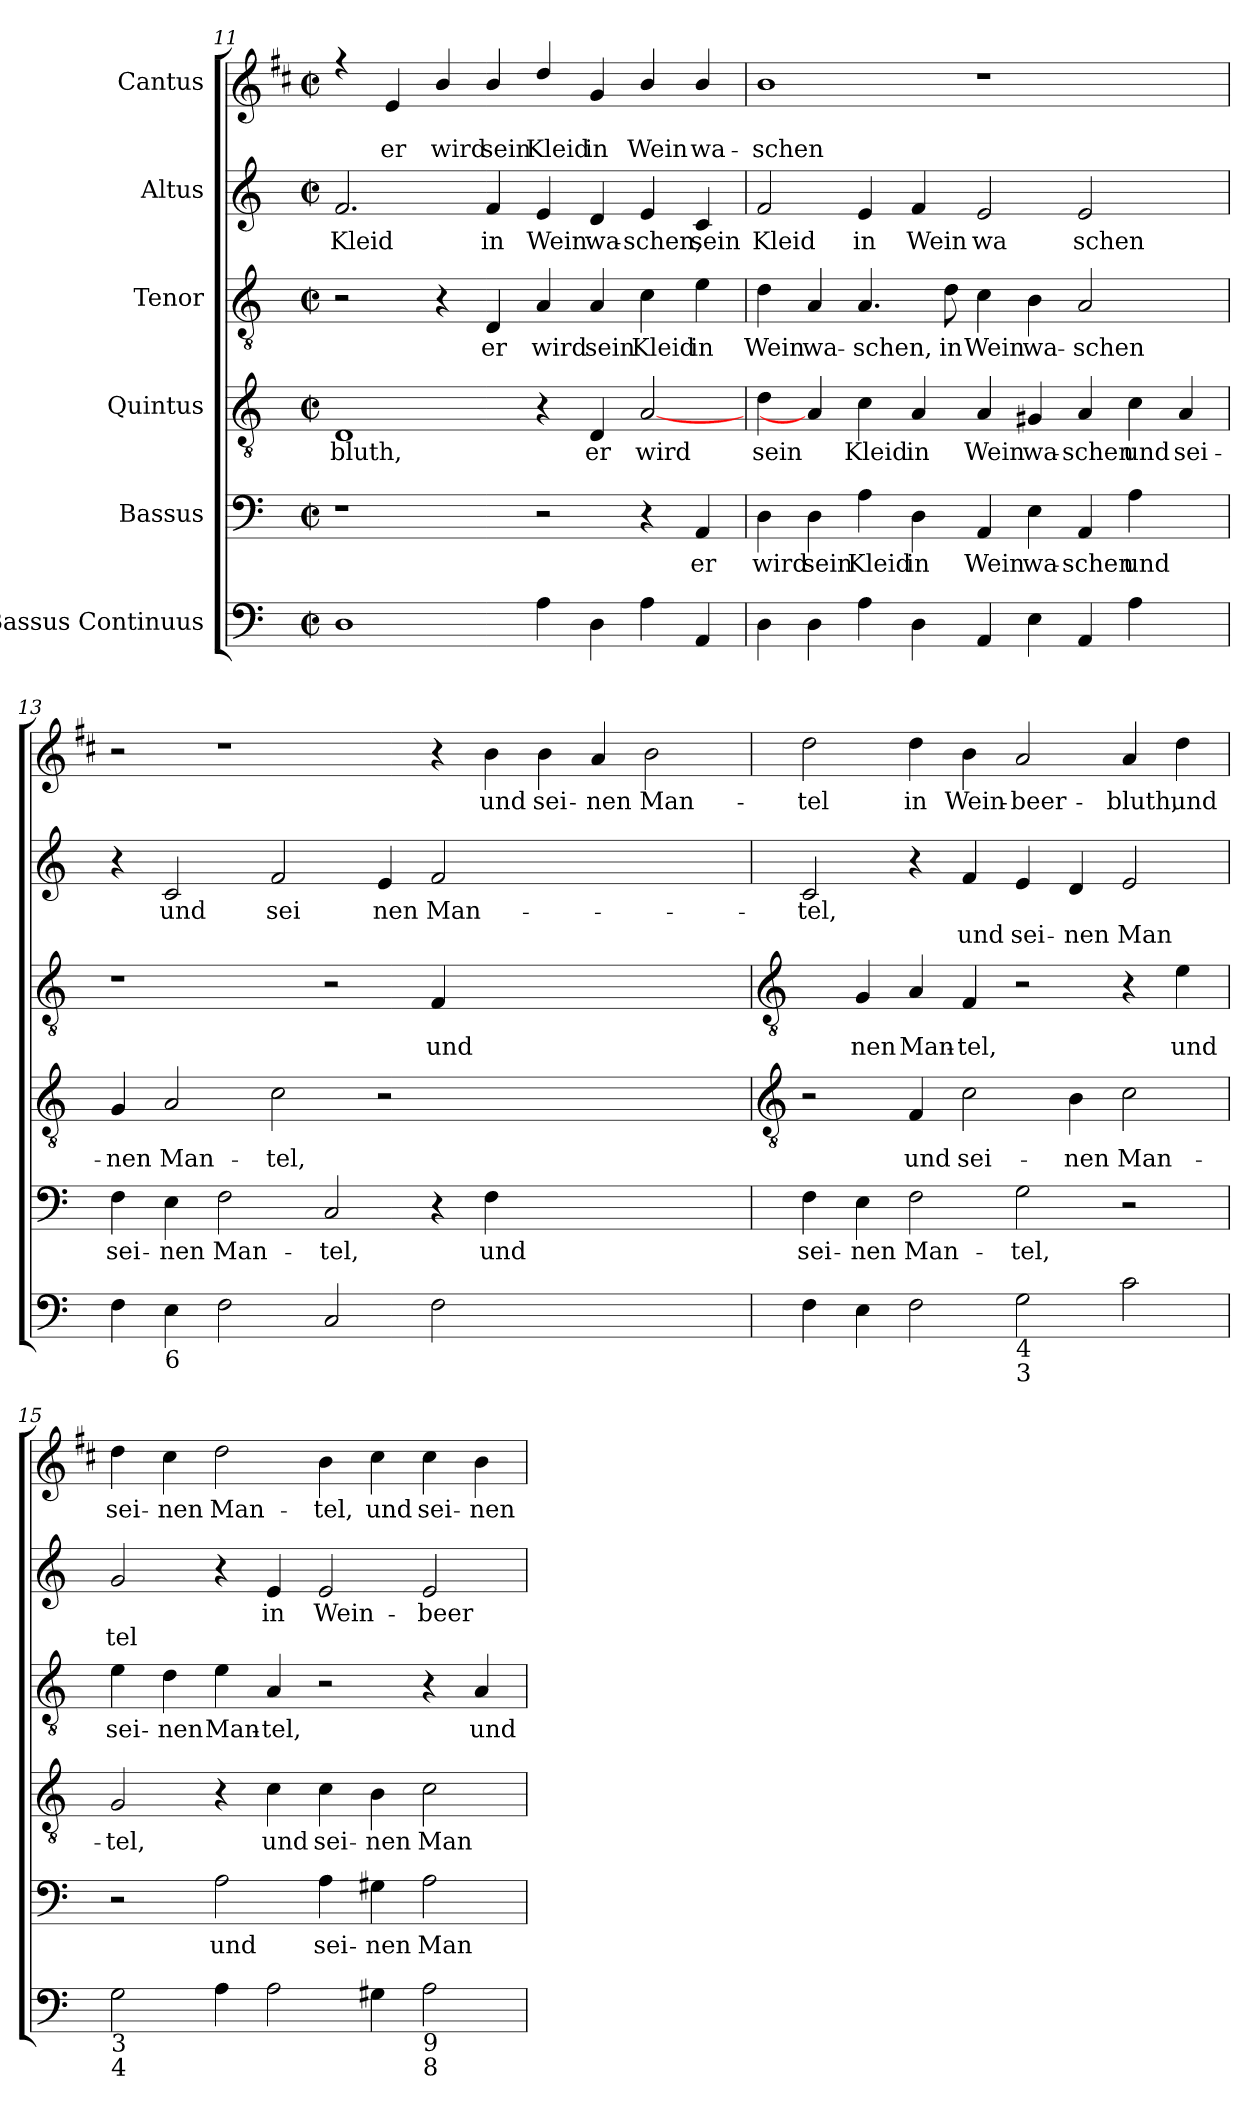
**kern	**kern	**text	**kern	**text	**kern	**text	**kern	**text	**text	**kern	**text
*part6	*part5	*part5	*part4	*part4	*part3	*part3	*part2	*part2	*part2	*part1	*part1
*staff6	*staff5	*staff5	*staff4	*staff4	*staff3	*staff3	*staff2	*staff2	*staff2	*staff1	*staff1
*I"Bassus Continuus	*I"Bassus	*	*I"Quintus	*	*I"Tenor	*	*I"Altus	*	*	*I"Cantus	*
!!LO:LB:g=z
*clefF4	*clefF4	*	*clefGv2	*	*clefGv2	*	*clefG2	*	*	*clefG2	*
*	*	*	*	*	*	*	*	*	*	*ITrd1c2	*
*k[]	*k[]	*	*k[]	*	*k[]	*	*k[]	*	*	*k[]	*
*C:	*C:	*	*C:	*	*C:	*	*C:	*	*	*C:	*
*M4/2	*M4/2	*	*M4/2	*	*M4/2	*	*M4/2	*	*	*M4/2	*
*met(c|)	*met(c|)	*	*met(c|)	*	*met(c|)	*	*met(c|)	*	*	*met(c|)	*
=11	=11	=11	=11	=11	=11	=11	=11	=11	=11	=11	=11
!	!	!	!	!LO:LY:b	!	!	!	!LO:LY:b	!	!	!
*	*	*	*	*	*	*	*	*	*	*^	*
1D	1r	.	1D	-bluth,	2r	.	2.f	Kleid	.	4r	0ryy	.
!	!	!	!	!	!	!	!	!	!	!	!	!LO:LY:b
.	.	.	.	.	.	.	.	.	.	4d	.	er
!	!	!	!	!	!	!	!	!	!	!	!	!LO:LY:b
.	.	.	.	.	4r	.	.	.	.	4a	.	wird
!	!	!	!	!	!	!LO:LY:b	!	!LO:LY:b	!	!	!	!LO:LY:b
.	.	.	.	.	4D	er	4f	in	.	4a	.	sein
!	!	!	!	!	!	!LO:LY:b	!	!LO:LY:b	!	!	!	!LO:LY:b
4A	2r	.	4r	.	4A	wird	4e	Wein	.	4cc	.	Kleid
!	!	!	!	!LO:LY:b	!	!LO:LY:b	!	!LO:LY:b	!	!	!	!LO:LY:b
4D	.	.	4D	er	4A	sein	4d	wa-	.	4f	.	in
!	!	!	!	!LO:LY:b	!	!LO:LY:b	!	!LO:LY:b	!	!	!	!LO:LY:b
4A	4r	.	[2A	wird	4c	Kleid	4e	-schen,	.	4a	.	Wein
!	!	!LO:LY:b	!	!	!	!LO:LY:b	!	!LO:LY:b	!	!	!	!LO:LY:b
4AA	4AA	er	.	.	4e	in	4c	sein	.	4a	.	wa-
=12	=12	=12	=12	=12	=12	=12	=12	=12	=12	=12	=12	=12
!	!	!LO:LY:b	!	!LO:LY:b	!	!LO:LY:b	!	!LO:LY:b	!	!	!	!LO:LY:b
4D	4D	wird	4d	sein	4d	Wein	2f	Kleid	.	1a	0ryy	-schen
!	!	!LO:LY:b	!	!	!	!LO:LY:b	!	!	!	!	!	!
4D	4D	sein	4A]	.	4A	wa-	.	.	.	.	.	.
!	!	!LO:LY:b	!	!LO:LY:b	!	!LO:LY:b	!	!LO:LY:b	!	!	!	!
4A	4A	Kleid	4c	Kleid	4.A	-schen,	4e	in	.	.	.	.
!	!	!LO:LY:b	!	!LO:LY:b	!	!	!	!LO:LY:b	!	!	!	!
4D	4D	in	4A	in	.	.	4f	Wein	.	.	.	.
!	!	!	!	!	!	!LO:LY:b	!	!	!	!	!	!
.	.	.	.	.	8d	in	.	.	.	.	.	.
!	!	!LO:LY:b	!	!LO:LY:b	!	!LO:LY:b	!	!LO:LY:b	!	!	!	!
4AA	4AA	Wein	4A	Wein	4c	Wein	2e	wa	.	1r	.	.
!	!	!LO:LY:b	!	!LO:LY:b	!	!LO:LY:b	!	!	!	!	!	!
4E	4E	wa-	4G#X	wa-	4B	wa-	.	.	.	.	.	.
!	!	!LO:LY:b	!	!LO:LY:b	!	!LO:LY:b	!	!LO:LY:b	!	!	!	!
4AA	4AA	-schen	4A	-schen	2A	-schen	2e	schen	.	.	.	.
!	!	!LO:LY:b	!	!LO:LY:b	!	!	!	!	!	!	!	!
4A	4A	und	4c	und	.	.	.	.	.	.	.	.
!	!	!	!	!LO:LY:b	!	!	!	!	!	!	!	!
4ryy	4ryy	.	4A	sei-	4ryy	.	4ryy	.	.	4ryy	4ryy	.
=13	=13	=13	=13	=13	=13	=13	=13	=13	=13	=13	=13	=13
!	!	!LO:LY:b	!	!LO:LY:b	!	!	!	!	!	!	!	!
4F	4F	sei-	4G	-nen	1r	.	4r	.	.	2r	0ryy	.
!LO:TX:b:t=6	!	!	!	!	!	!	!	!	!	!	!	!
!	!	!LO:LY:b	!	!LO:LY:b	!	!	!	!LO:LY:b	!	!	!	!
4E	4E	-nen	2A	Man-	.	.	2c	und	.	.	.	.
!	!	!LO:LY:b	!	!	!	!	!	!	!	!	!	!
2F	2F	Man-	.	.	.	.	.	.	.	1r	.	.
!	!	!	!	!LO:LY:b	!	!	!	!LO:LY:b	!	!	!	!
.	.	.	2c	-tel,	.	.	2f	sei	.	.	.	.
!	!	!LO:LY:b	!	!	!	!	!	!	!	!	!	!
2C	2C	-tel,	.	.	2r	.	.	.	.	.	.	.
!	!	!	!	!	!	!	!	!LO:LY:b	!	!	!	!
.	.	.	2r	.	.	.	4e	nen	.	.	.	.
!	!	!	!	!	!	!LO:LY:b	!	!LO:LY:b	!	!	!	!
2F	4r	.	.	.	4F	und	2f	Man-	.	4r	.	.
!	!	!LO:LY:b	!	!	!	!LO:LY:b	!	!	!	!	!	!LO:LY:b
.	4F	und	1ryy	.	[4Ayy	sei-	.	.	.	4a	.	und
!	!	!	!	!	!	!	!	!	!	!	!	!LO:LY:b
1ryy	1ryy	.	.	.	1ryy	.	1ryy	.	.	4a	1ryy	sei-
!	!	!	!	!	!	!	!	!	!	!	!	!LO:LY:b
.	.	.	.	.	.	.	.	.	.	4g	.	-nen
!	!	!	!	!	!	!	!	!	!	!	!	!LO:LY:b
.	.	.	.	.	.	.	.	.	.	2a	.	Man-
.	.	.	4ryy	.	.	.	.	.	.	.	.	.
*	*	*	*	*	*	*	*	*	*	*v	*v	*
!!LO:LB:g=z
=14	=14	=14	=14	=14	=14	=14	=14	=14	=14	=14	=14
*	*	*	*clefGv2	*	*clefGv2	*	*	*	*	*	*
!	!	!LO:LY:b	!	!	!	!	!	!LO:LY:b	!	!	!LO:LY:b
4F	4F	sei-	2r	.	4Ayy]	.	2c	-tel,	.	2cc	-tel
!	!	!LO:LY:b	!	!	!	!LO:LY:b	!	!	!	!	!
4E	4E	-nen	.	.	4G	-nen	.	.	.	.	.
!	!	!LO:LY:b	!	!LO:LY:b	!	!LO:LY:b	!	!	!	!	!LO:LY:b
2F	2F	Man-	4F	und	4A	Man-	4r	.	.	4cc	in
!	!	!	!	!LO:LY:b	!	!LO:LY:b	!	!	!LO:LY:b	!	!LO:LY:b
.	.	.	2c	sei-	4F	-tel,	4f	.	und	4a	Wein-
!LO:TX:b:t=4	!	!	!	!	!	!	!	!	!	!	!
!LO:TX:b:t=3	!	!	!	!	!	!	!	!	!	!	!
!	!	!LO:LY:b	!	!	!	!	!	!	!LO:LY:b	!	!LO:LY:b
2G	2G	-tel,	.	.	2r	.	4e	.	sei-	2g	-beer-
!	!	!	!	!LO:LY:b	!	!	!	!	!LO:LY:b	!	!
.	.	.	4B	-nen	.	.	4d	.	-nen	.	.
!	!	!	!	!LO:LY:b	!	!	!	!	!LO:LY:b	!	!LO:LY:b
2c	2r	.	2c	Man-	4r	.	2e	.	Man	4g	-bluth,
!	!	!	!	!	!	!LO:LY:b	!	!	!	!	!LO:LY:b
.	.	.	.	.	4e	und	.	.	.	4cc	und
=15	=15	=15	=15	=15	=15	=15	=15	=15	=15	=15	=15
!LO:TX:b:t=3	!	!	!	!	!	!	!	!	!	!	!
!LO:TX:b:t=4	!	!	!	!	!	!	!	!	!	!	!
!	!	!	!	!LO:LY:b	!	!LO:LY:b	!	!	!LO:LY:b	!	!LO:LY:b
2G	2r	.	2G	-tel,	4e	sei-	2g	.	tel	4cc	sei-
!	!	!	!	!	!	!LO:LY:b	!	!	!	!	!LO:LY:b
.	.	.	.	.	4d	-nen	.	.	.	4b	-nen
!	!	!LO:LY:b	!	!	!	!LO:LY:b	!	!	!	!	!LO:LY:b
4A	2A	und	4r	.	4e	Man-	4r	.	.	2cc	Man-
!	!	!	!	!LO:LY:b	!	!LO:LY:b	!	!LO:LY:b	!	!	!
2A	.	.	4c	und	4A	-tel,	4e	in	.	.	.
!	!	!LO:LY:b	!	!LO:LY:b	!	!	!	!LO:LY:b	!	!	!LO:LY:b
.	4A	sei-	4c	sei-	2r	.	2e	Wein-	.	4a	-tel,
!	!	!LO:LY:b	!	!LO:LY:b	!	!	!	!	!	!	!LO:LY:b
4G#X	4G#X	-nen	4B	-nen	.	.	.	.	.	4b	und
!LO:TX:b:t=9	!	!	!	!	!	!	!	!	!	!	!
!LO:TX:b:t=8	!	!	!	!	!	!	!	!	!	!	!
!	!	!LO:LY:b	!	!LO:LY:b	!	!	!	!LO:LY:b	!	!	!LO:LY:b
2A	2A	Man-	2c	Man-	4r	.	2e	-beer	.	4b	sei-
!	!	!	!	!	!	!LO:LY:b	!	!	!	!	!LO:LY:b
.	.	.	.	.	4A	und	.	.	.	4a	-nen
=	=	=	=	=	=	=	=	=	=	=	=
*-	*-	*-	*-	*-	*-	*-	*-	*-	*-	*-	*-
